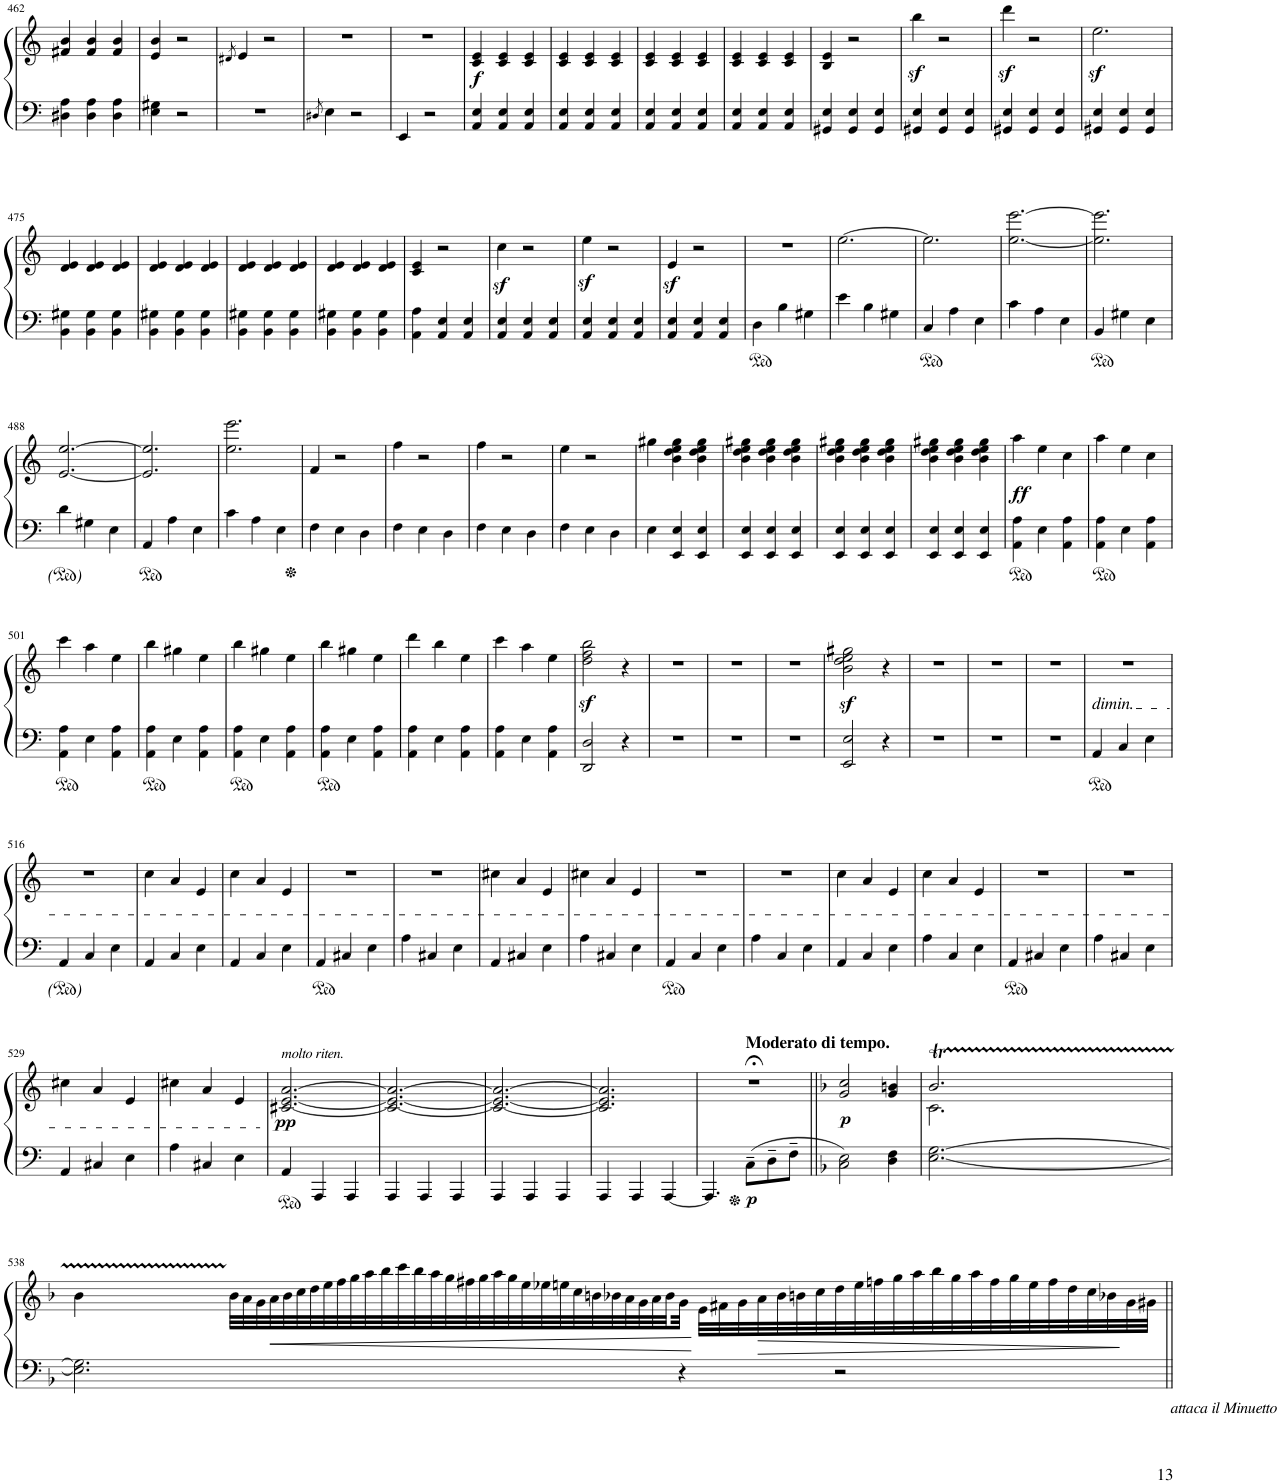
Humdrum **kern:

**kern	**kern	**dynam
*part1	*part1	*part1
*staff2	*staff1	*staff1/2
*I"Piano	*	*
*I'Pno.	*	*
!!LO:PB:g=z
*clefF4	*clefF4	*
*k[]	*k[]	*
*M3/4	*M3/4	*
=462	=462	=462
4D#X\ 4A\	4f#X/ 4b/	.
4D#\ 4A\	4f#/ 4b/	.
4D#\ 4A\	4f#/ 4b/	.
=463	=463	=463
4E\ 4G#X\	4e/ 4b/	.
2r	2r	.
=464	=464	=464
.	8qd#X/	.
2.r	4e/	.
.	2r	.
=465	=465	=465
8qD#X/	.	.
4E\	2.r	.
2r	.	.
=466	=466	=466
4EE/	2.r	.
2r	.	.
=467	=467	=467
!	!	!LO:DY:b
4AA/ 4E/	4c/ 4e/	f
4AA/ 4E/	4c/ 4e/	.
4AA/ 4E/	4c/ 4e/	.
=468	=468	=468
4AA/ 4E/	4c/ 4e/	.
4AA/ 4E/	4c/ 4e/	.
4AA/ 4E/	4c/ 4e/	.
=469	=469	=469
4AA/ 4E/	4c/ 4e/	.
4AA/ 4E/	4c/ 4e/	.
4AA/ 4E/	4c/ 4e/	.
=470	=470	=470
4AA/ 4E/	4c/ 4e/	.
4AA/ 4E/	4c/ 4e/	.
4AA/ 4E/	4c/ 4e/	.
=471	=471	=471
4GG#X/ 4E/	4B/ 4e/	.
4GG#/ 4E/	2r	.
4GG#/ 4E/	.	.
=472	=472	=472
4GG#X/ 4E/	4bbz<\	.
4GG#/ 4E/	2r	.
4GG#/ 4E/	.	.
=473	=473	=473
4GG#X/ 4E/	4dddz<\	.
4GG#/ 4E/	2r	.
4GG#/ 4E/	.	.
=474	=474	=474
4GG#X/ 4E/	2.eez<\	.
4GG#/ 4E/	.	.
4GG#/ 4E/	.	.
!!LO:LB:g=z
=475	=475	=475
4BB\ 4G#X\	4d/ 4e/	.
4BB\ 4G#\	4d/ 4e/	.
4BB\ 4G#\	4d/ 4e/	.
=476	=476	=476
4BB\ 4G#X\	4d/ 4e/	.
4BB\ 4G#\	4d/ 4e/	.
4BB\ 4G#\	4d/ 4e/	.
=477	=477	=477
4BB\ 4G#X\	4d/ 4e/	.
4BB\ 4G#\	4d/ 4e/	.
4BB\ 4G#\	4d/ 4e/	.
=478	=478	=478
4BB\ 4G#X\	4d/ 4e/	.
4BB\ 4G#\	4d/ 4e/	.
4BB\ 4G#\	4d/ 4e/	.
=479	=479	=479
4AA\ 4A\	4c/ 4e/	.
4AA/ 4E/	2r	.
4AA/ 4E/	.	.
=480	=480	=480
4AA/ 4E/	4ccz<\	.
4AA/ 4E/	2r	.
4AA/ 4E/	.	.
=481	=481	=481
4AA/ 4E/	4eez<\	.
4AA/ 4E/	2r	.
4AA/ 4E/	.	.
=482	=482	=482
4AA/ 4E/	4ez</	.
4AA/ 4E/	2r	.
4AA/ 4E/	.	.
=483	=483	=483
4D\	2.r	.
4B\	.	.
4G#X\	.	.
=484	=484	=484
4e\	[2.ee\	.
4B\	.	.
4G#X\	.	.
=485	=485	=485
4C/	2.ee\]	.
4A\	.	.
4E\	.	.
=486	=486	=486
4c\	[2.ee\ [2.eee\	.
4A\	.	.
4E\	.	.
=487	=487	=487
4BB/	2.ee\] 2.eee\]	.
4G#X\	.	.
4E\	.	.
!!LO:LB:g=z
=488	=488	=488
4d\	[2.e/ [2.ee/	.
4G#X\	.	.
4E\	.	.
=489	=489	=489
4AA/	2.e/] 2.ee/]	.
4A\	.	.
4E\	.	.
=490	=490	=490
4c\	2.ee\ 2.eee\	.
4A\	.	.
4E\	.	.
=491	=491	=491
4F\	4f/	.
4E\	2r	.
4D\	.	.
=492	=492	=492
4F\	4ff\	.
4E\	2r	.
4D\	.	.
=493	=493	=493
4F\	4ff\	.
4E\	2r	.
4D\	.	.
=494	=494	=494
4F\	4ee\	.
4E\	2r	.
4D\	.	.
=495	=495	=495
4E\	4gg#X\	.
4EE/ 4E/	4b\ 4dd\ 4ee\ 4gg#\	.
4EE/ 4E/	4b\ 4dd\ 4ee\ 4gg#\	.
=496	=496	=496
4EE/ 4E/	4b\ 4dd\ 4ee\ 4gg#X\	.
4EE/ 4E/	4b\ 4dd\ 4ee\ 4gg#\	.
4EE/ 4E/	4b\ 4dd\ 4ee\ 4gg#\	.
=497	=497	=497
4EE/ 4E/	4b\ 4dd\ 4ee\ 4gg#X\	.
4EE/ 4E/	4b\ 4dd\ 4ee\ 4gg#\	.
4EE/ 4E/	4b\ 4dd\ 4ee\ 4gg#\	.
=498	=498	=498
4EE/ 4E/	4b\ 4dd\ 4ee\ 4gg#X\	.
4EE/ 4E/	4b\ 4dd\ 4ee\ 4gg#\	.
4EE/ 4E/	4b\ 4dd\ 4ee\ 4gg#\	.
=499	=499	=499
!	!	!LO:DY:b
4AA\ 4A\	4aa\	ff
4E\	4ee\	.
4AA\ 4A\	4cc\	.
=500	=500	=500
4AA\ 4A\	4aa\	.
4E\	4ee\	.
4AA\ 4A\	4cc\	.
!!LO:LB:g=z
=501	=501	=501
4AA\ 4A\	4ccc\	.
4E\	4aa\	.
4AA\ 4A\	4ee\	.
=502	=502	=502
4AA\ 4A\	4bb\	.
4E\	4gg#X\	.
4AA\ 4A\	4ee\	.
=503	=503	=503
4AA\ 4A\	4bb\	.
4E\	4gg#X\	.
4AA\ 4A\	4ee\	.
=504	=504	=504
4AA\ 4A\	4bb\	.
4E\	4gg#X\	.
4AA\ 4A\	4ee\	.
=505	=505	=505
4AA\ 4A\	4ddd\	.
4E\	4bb\	.
4AA\ 4A\	4ee\	.
=506	=506	=506
4AA\ 4A\	4ccc\	.
4E\	4aa\	.
4AA\ 4A\	4ee\	.
=507	=507	=507
2DD/ 2D/	2dd\z< 2ff\z< 2bb\z<	.
4r	4r	.
=508	=508	=508
2.r	2.r	.
=509	=509	=509
2.r	2.r	.
=510	=510	=510
2.r	2.r	.
=511	=511	=511
2EE/ 2E/	2b\z< 2dd\z< 2ee\z< 2gg#X\z<	.
4r	4r	.
=512	=512	=512
2.r	2.r	.
=513	=513	=513
2.r	2.r	.
=514	=514	=514
2.r	2.r	.
=515	=515	=515
!	!LO:TX:b:i:t=dimin.	!
4AA/	2.r	.
4C/	.	.
4E\	.	.
!!LO:LB:g=z
=516	=516	=516
4AA/	2.r	.
4C/	.	.
4E\	.	.
=517	=517	=517
4AA/	4cc\	.
4C/	4a/	.
4E\	4e/	.
=518	=518	=518
4AA/	4cc\	.
4C/	4a/	.
4E\	4e/	.
=519	=519	=519
4AA/	2.r	.
4C#X/	.	.
4E\	.	.
=520	=520	=520
4A\	2.r	.
4C#X/	.	.
4E\	.	.
=521	=521	=521
4AA/	4cc#X\	.
4C#X/	4a/	.
4E\	4e/	.
=522	=522	=522
4A\	4cc#X\	.
4C#X/	4a/	.
4E\	4e/	.
=523	=523	=523
4AA/	2.r	.
4C/	.	.
4E\	.	.
=524	=524	=524
4A\	2.r	.
4C/	.	.
4E\	.	.
=525	=525	=525
4AA/	4cc\	.
4C/	4a/	.
4E\	4e/	.
=526	=526	=526
4A\	4cc\	.
4C/	4a/	.
4E\	4e/	.
=527	=527	=527
4AA/	2.r	.
4C#X/	.	.
4E\	.	.
=528	=528	=528
4A\	2.r	.
4C#X/	.	.
4E\	.	.
!!LO:LB:g=z
=529	=529	=529
4AA/	4cc#X\	.
4C#X/	4a/	.
4E\	4e/	.
=530	=530	=530
4A\	4cc#X\	.
4C#X/	4a/	.
4E\	4e/	.
=531	=531	=531
!	!LO:TX:a:i:t=molto riten.	!
!	!	!LO:DY:b
4AA/	[2.c#X/ [2.e/ [2.a/	pp
4AAA/	.	.
4AAA/	.	.
=532	=532	=532
4AAA/	2.c#/_ 2.e/_ 2.a/_	.
4AAA/	.	.
4AAA/	.	.
=533	=533	=533
4AAA/	2.c#/_ 2.e/_ 2.a/_	.
4AAA/	.	.
4AAA/	.	.
=534	=534	=534
4AAA/	2.c#/] 2.e/] 2.a/]	.
4AAA/	.	.
[4AAA/	.	.
=535	=535	=535
*	*^	*
4.AAA/]	2.r;<	4.ryy	.
!	!	!LO:TX:a:B:t=Moderato di tempo.	!
!	!	!	!LO:DY:b=2
8C;<~\L	.	4.ryy	p
8D;<~\	.	.	.
8F;<~\J	.	.	.
*	*v	*v	*
=536||	=536||	=536||
*k[b-]	*k[b-]	*
*	*^	*
!	!	!	!LO:DY:b
*	*v	*v	*
2C\ 2E\	2g/ 2cc/	p
4D\ 4F\	4g/ 4bn/	.
=537	=537	=537
*	*^	*
*	*	*^	*
[2.E\ [2.G\	2.b-T/	2.c\	32b-!LLL	.
.	.	.	32cc!	.
.	.	.	32b-!	.
.	.	.	32cc!	.
.	.	.	32b-!	.
.	.	.	32cc!	.
.	.	.	32b-!	.
.	.	.	32cc!JJJ	.
.	.	.	32b-!LLL	.
.	.	.	32cc!	.
.	.	.	32b-!	.
.	.	.	32cc!	.
.	.	.	32b-!	.
.	.	.	32cc!	.
.	.	.	32b-!	.
.	.	.	32cc!JJJ	.
.	.	.	32b-!LLL	.
.	.	.	32cc!	.
.	.	.	32b-!	.
.	.	.	32cc!	.
.	.	.	32b-!	.
.	.	.	32cc!	.
.	.	.	32b-!	.
.	.	.	32cc!JJJ	.
*	*	*v	*v	*
!!LO:LB:g=z
=538	=538	=538	=538
2.E\] 2.G\]	4b-TTT\	32b-!LLL	.
.	.	32cc!	.
.	.	32b-!	.
.	.	32cc!	.
.	.	32b-!	.
.	.	32cc!	.
.	.	32b-!	.
.	.	32cc!JJJ	.
*	*Xbrackettup	*	*
.	60b-\LLL	1ryy	.
.	60a\	.	.
.	60g\	.	.
!	!	!	!LO:HP:b
.	60a\	.	<
.	60b-\	.	.
.	60cc\	.	.
.	60dd\	.	.
.	60ee\	.	.
.	60ff\	.	.
.	60gg\	.	.
.	60aa\	.	.
.	60bb-\	.	.
.	60ccc\	.	.
.	60bb-\	.	.
.	60aa\	.	.
.	60gg\	.	.
.	60ff#X\	.	.
.	60gg\	.	.
.	60aa\	.	.
.	60gg\	.	.
.	60ee\	.	.
.	60ee-X\	.	.
.	60een\	.	.
.	60cc\	.	.
.	60bn\	.	.
.	60b-X\	.	.
.	60a\	.	.
.	60g\	.	.
.	60a\	.	.
.	60b-\	.	.
4r	32g\JJJ	.	.
.	32e\LLL	.	[
.	32f#X\	.	.
.	32g\	.	.
!	!	!	!LO:HP:b
.	32a\	.	>
.	32b-\	.	.
.	32bn\	.	.
.	32cc\	.	.
2r	32dd\	.	.
.	32ee\	.	.
.	32ffn\	.	.
.	32gg\	.	.
.	32aa\	.	.
.	32bb-\	.	.
.	32gg\	.	.
.	32aa\	.	.
.	32ff\	4ryy	.
.	32gg\	.	.
.	32ee\	.	.
.	32ff\	.	.
.	32dd\	.	.
.	32cc\	.	.
.	32b-X\	.	.
.	32g\	.	]
!LO:TX:b:i:t=attaca il Minuetto	!	!	!
32ryy	32g#X\JJJ	32ryy	.
*	*v	*v	*
=||	=||	=||
*-	*-	*-
